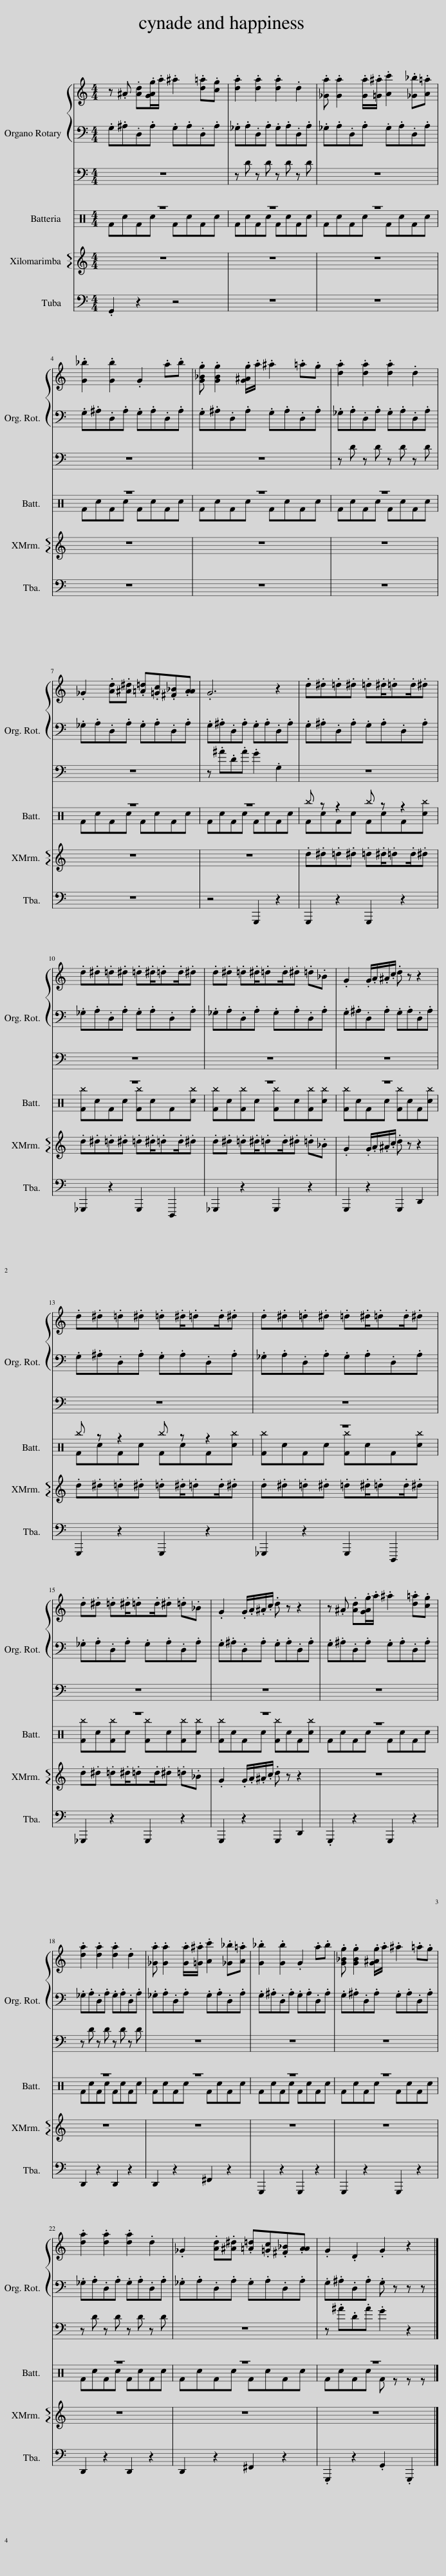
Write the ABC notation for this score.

X:1
%%score { 1 | 2 | 3 } ( 4 5 ) 6 7
L:1/8
M:4/4
I:linebreak $
K:C
V:1 treble
V:2 bass
V:3 bass
V:4 perc
K:none
V:5 perc
K:none
V:6 treble
V:7 bass
V:1
 z .^A .[Ad].[GAg]/.a/ .^a2 .[d=a].[cg] | .[da]2 .[da]2 .[da]2 .d2 | .[_Ga] .[Ga]2 .[Ga]/.[=G^a]/ .[Ac']2 .[_G_b].[A=a] |$ .[G_b]2 .[Gb]2 .G2 .a.b | .[G_Bg] .[GBg]2 .[G^Ag]/.a/ .^a2 .=a.g | %5
 .[da]2 .[da]2 .[da]2 .d2 |$ ._G2 .[Ad].[^A^d] .[=A=d].[=Gc].[^F_B].[AA] | .G6 z2 | .d.^d.=d.^d .=d.^d/.=d.d/.^d |$ .d.^d.=d.^d .=d.^d/.=d.d/.^d | %10
 .d.^d .=d.^d/.=d.d/.^d .=d._B | .G2 .G/.A/.^A/.c/ .d z z2 |$ .d.^d.=d.^d .=d.^d/.=d.d/.^d | .d.^d.=d.^d .=d.^d/.=d.d/.^d |$ .d.^d .=d.^d/.=d.d/.^d .=d._B | %15
 .G2 .G/.A/.^A/.c/ .d z z2 | z .^A .[Ad].[GAg]/.a/ .^a2 .[d=a].[cg] |$ .[da]2 .[da]2 .[da]2 .d2 | .[_Ga] .[Ga]2 .[Ga]/.[=G^a]/ .[Ac']2 .[_G_b].[A=a] | .[G_b]2 .[Gb]2 .G2 .a.b | %20
 .[G_Bg] .[GBg]2 .[G^Ag]/.a/ .^a2 .=a.g |$ .[da]2 .[da]2 .[da]2 .d2 | ._G2 .[Ad].[^A^d] .[=A=d].[=Gc].[^F_B].[AA] | .G2 .D2 .G2 z2 |] %24
V:2
 .G,.^A,.D,.A, .G,.A,.D,.A, | ._G,.A,.D,.A, .G,.A,.D,.A, | ._G,.A,.D,.A, .G,.A,.D,.A, |$ .G,.^A,.D,.A, .G,.A,.D,.A, | .G,.^A,.D,.A, .G,.A,.D,.A, | %5
 ._G,.A,.D,.A, .G,.A,.D,.A, |$ ._G,.A,.D,.A, .G,.A,.D,.A, | .G,.^A,.D,.A, .G,.A,.D,.A, | .G,.^A,.D,.A, .G,.A,.D,.A, |$ ._G,.A,.D,.A, .G,.A,.D,.A, | %10
 ._G,.A,.D,.A, .G,.A,.D,.A, | .G,.^A,.D,.A, .G,.A,.D,.A, |$ .G,.^A,.D,.A, .G,.A,.D,.A, | ._G,.A,.D,.A, .G,.A,.D,.A, |$ ._G,.A,.D,.A, .G,.A,.D,.A, | %15
 .G,.^A,.D,.A, .G,.A,.D,.A, | .G,.^A,.D,.A, .G,.A,.D,.A, |$ ._G,.A,.D,.A, .G,.A,.D,.A, | ._G,.A,.D,.A, .G,.A,.D,.A, | .G,.^A,.D,.A, .G,.A,.D,.A, | %20
 .G,.^A,.D,.A, .G,.A,.D,.A, |$ ._G,.A,.D,.A, .G,.A,.D,.A, | ._G,.A,.D,.A, .G,.A,.D,.A, | .G,.^A,.D,.A, .G, z z z |] %24
V:3
 z8 | z D z D z D z D | z8 |$ z8 | z8 | %5
 z D z D z D z D |$ z8 | z .^A.D.A .G2 .G,2 | z8 |$ z8 | %10
 z8 | z8 |$ z8 | z8 |$ z8 | %15
 z8 | z8 |$ z D z D z D z D | z8 | z8 | %20
 z8 |$ z D z D z D z D | z8 | z .^A.D.A .G2 z2 |] %24
V:4
 z8 | z8 | z8 |$ z8 | z8 | %5
 z8 |$ z8 | z8 | ^b z z2 ^b z z2 |$ z8 | %10
 z8 | z8 |$ ^b z z2 ^b z z2 | z8 |$ z8 | %15
 z8 | z8 |$ z8 | z8 | z8 | %20
 z8 |$ z8 | z8 | z8 |] %24
V:5
 FcFc FcFc | FcFc FcFc | FcFc FcFc |$ FcFc FcFc | FcFc FcFc | %5
 FcFc FcFc |$ FcFc FcFc | FcFc FcFc | FcFc FcF[c^b] |$ [F^b]cFc [F^b]cF[c^b] | %10
 [F^b]c[F^b]c [F^b]c[F^b][c^b] | [F^b]cFc [F^b]cF[c^b] |$ FcFc FcF[c^b] | [F^b]cFc [F^b]cF[c^b] |$ [F^b]c[F^b]c [F^b]c[F^b][c^b] | %15
 [F^b]cFc [F^b]cF[c^b] | FcFc FcFc |$ FcFc FcFc | FcFc FcFc | FcFc FcFc | %20
 FcFc FcFc |$ FcFc FcFc | FcFc FcFc | FcFc F z z z |] %24
V:6
 z8 | z8 | z8 |$ z8 | z8 | %5
 z8 |$ z8 | z8 | .d.^d.=d.^d .=d.^d/.=d.d/.^d |$ .d.^d.=d.^d .=d.^d/.=d.d/.^d | %10
 .d.^d .=d.^d/.=d.d/.^d .=d._B | .G2 .G/.A/.^A/.c/ .d z z2 |$ .d.^d.=d.^d .=d.^d/.=d.d/.^d | .d.^d.=d.^d .=d.^d/.=d.d/.^d |$ .d.^d .=d.^d/.=d.d/.^d .=d._B | %15
 .G2 .G/.A/.^A/.c/ .d z z2 | z8 |$ z8 | z8 | z8 | %20
 z8 |$ z8 | z8 | z8 |] %24
V:7
 .G,,2 z2 z4 | z8 | z8 |$ z8 | z8 | %5
 z8 |$ z8 | z4 G,,,2 z2 | G,,,2 z2 G,,,2 z2 |$ _G,,,2 z2 G,,,2 D,,,2 | %10
 _G,,,2 z2 G,,,2 z2 | G,,,2 z2 G,,,2 D,,2 |$ G,,,2 z2 G,,,2 z2 | _G,,,2 z2 G,,,2 D,,,2 |$ _G,,,2 z2 G,,,2 z2 | %15
 G,,,2 z2 G,,,2 D,,2 | .G,,,2 z2 G,,,2 z2 |$ D,,2 z2 D,,2 z2 | D,,2 z2 ^F,,2 z2 | G,,,2 z2 G,,,2 z2 | %20
 G,,,2 z2 G,,,2 z2 |$ D,,2 z2 D,,2 z2 | D,,2 z2 ^F,,2 z2 | .G,,,2 z2 .G,,2 .G,,,2 |] %24
